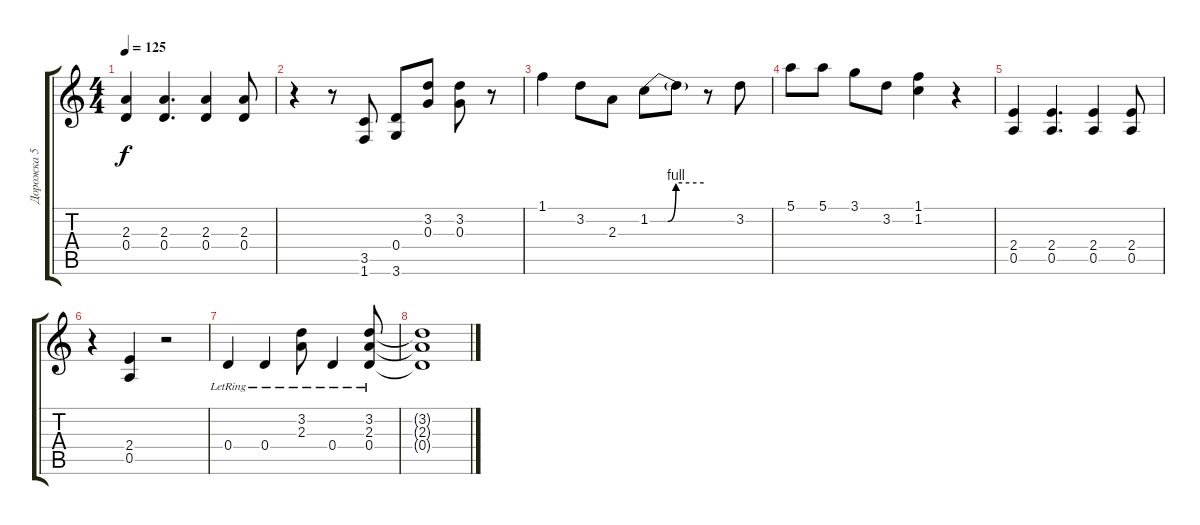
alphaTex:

\track ("Дорожка 5" "Дорожка 5") {instrument overdrivenguitar}
\staff {score tabs}
\tuning (E4 B3 G3 D3 A2 E2) {hide}
\ts (4 4)
\tempo 125
\clef g2
\ks c
(2.3 0.4).4{dy f} (2.3 0.4).4{d} (2.3 0.4).4 (2.3 0.4).8 |
r.4 r.8 (3.5 1.6).8 (0.4 3.6).8 (3.2 0.3).8 (3.2 0.3).8 r.8 |
1.1.4 3.2.8 2.3.8 1.2{be (custom 0 0 15 0 20 0 29 4 60 4)}.8 1.2{t}.8 r.8 3.2.8 |
5.1.8 5.1.8 3.1.8 3.2.8 (1.1 1.2).4 r.4 |
(2.4 0.5).4 (2.4 0.5).4{d} (2.4 0.5).4 (2.4 0.5).8 |
r.4 (2.4 0.5).4 r.2 |
0.4{lr}.4 0.4{lr}.4 (3.2{lr} 2.3{lr}).8 0.4{lr}.4 (3.2{lr} 2.3{lr} 0.4{lr}).8 |
(3.2{t} 2.3{t} 0.4{t}).1
